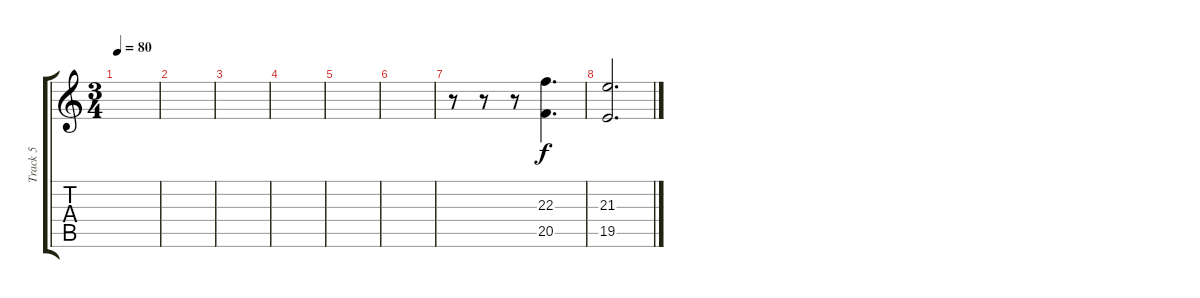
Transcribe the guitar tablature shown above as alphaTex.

\track ("Track 5" "Track 5") {instrument acousticgrandpiano}
\staff {score tabs}
\tuning (E4 B3 G3 D3 A2 D2) {hide}
\ts (3 4)
\tempo 80
\clef g2
\ks c
|
|
|
|
|
|
r.8 r.8 r.8 (22.3 20.5).4{d} |
(21.3 19.5).2{d}
